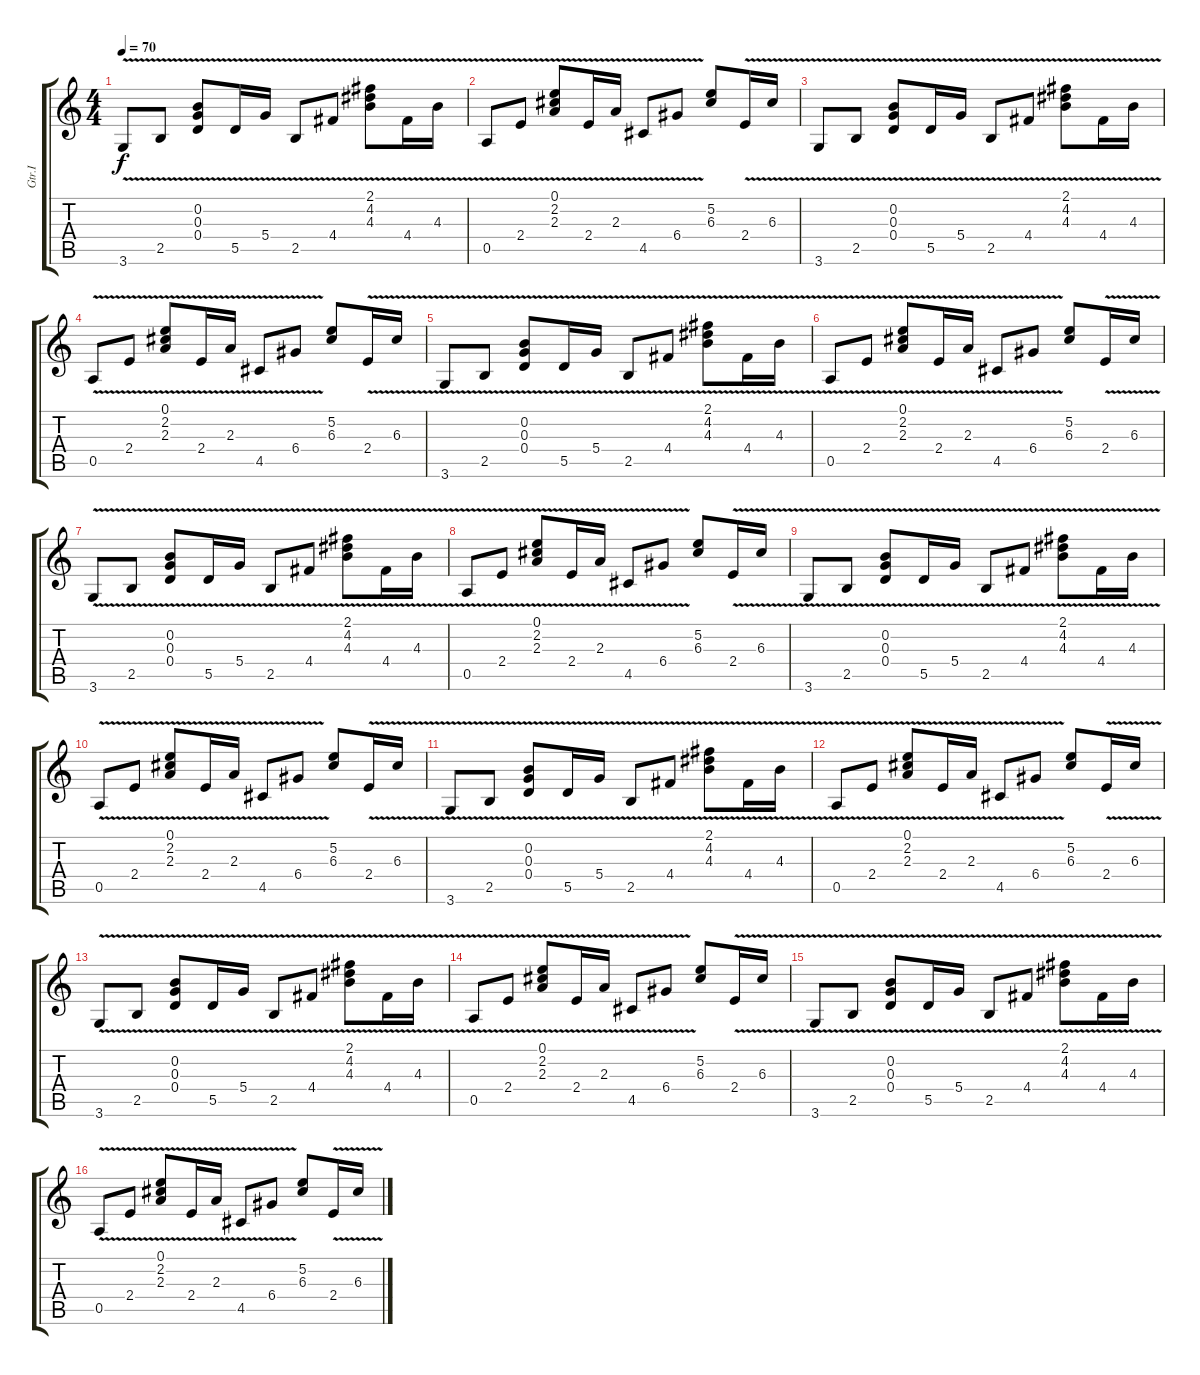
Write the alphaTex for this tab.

\track ("Gtr.I" "Gtr.I") {instrument electricguitarclean}
\staff {score tabs}
\tuning (E4 B3 G3 D3 A2 E2) {hide}
\ts (4 4)
\tempo 70
\clef g2
\ks c
3.6{v}.8{dy f} 2.5{v}.8 (0.2 0.3 0.4{v}).8 5.5{v}.16 5.4{v}.16 2.5{v}.8 4.4{v}.8 (2.1 4.2 4.3{v}).8 4.4{v}.16 4.3{v}.16 |
0.5{v}.8 2.4{v}.8 (0.1 2.2 2.3{v}).8 2.4{v}.16 2.3{v}.16 4.5{v}.8 6.4{v}.8 (5.2 6.3).8 2.4{v}.16 6.3{v}.16 |
3.6{v}.8 2.5{v}.8 (0.2 0.3 0.4{v}).8 5.5{v}.16 5.4{v}.16 2.5{v}.8 4.4{v}.8 (2.1 4.2 4.3{v}).8 4.4{v}.16 4.3{v}.16 |
0.5{v}.8 2.4{v}.8 (0.1 2.2 2.3{v}).8 2.4{v}.16 2.3{v}.16 4.5{v}.8 6.4{v}.8 (5.2 6.3).8 2.4{v}.16 6.3{v}.16 |
3.6{v}.8 2.5{v}.8 (0.2 0.3 0.4{v}).8 5.5{v}.16 5.4{v}.16 2.5{v}.8 4.4{v}.8 (2.1 4.2 4.3{v}).8 4.4{v}.16 4.3{v}.16 |
0.5{v}.8 2.4{v}.8 (0.1 2.2 2.3{v}).8 2.4{v}.16 2.3{v}.16 4.5{v}.8 6.4{v}.8 (5.2 6.3).8 2.4{v}.16 6.3{v}.16 |
3.6{v}.8 2.5{v}.8 (0.2 0.3 0.4{v}).8 5.5{v}.16 5.4{v}.16 2.5{v}.8 4.4{v}.8 (2.1 4.2 4.3{v}).8 4.4{v}.16 4.3{v}.16 |
0.5{v}.8 2.4{v}.8 (0.1 2.2 2.3{v}).8 2.4{v}.16 2.3{v}.16 4.5{v}.8 6.4{v}.8 (5.2 6.3).8 2.4{v}.16 6.3{v}.16 |
3.6{v}.8 2.5{v}.8 (0.2 0.3 0.4{v}).8 5.5{v}.16 5.4{v}.16 2.5{v}.8 4.4{v}.8 (2.1 4.2 4.3{v}).8 4.4{v}.16 4.3{v}.16 |
0.5{v}.8 2.4{v}.8 (0.1 2.2 2.3{v}).8 2.4{v}.16 2.3{v}.16 4.5{v}.8 6.4{v}.8 (5.2 6.3).8 2.4{v}.16 6.3{v}.16 |
3.6{v}.8 2.5{v}.8 (0.2 0.3 0.4{v}).8 5.5{v}.16 5.4{v}.16 2.5{v}.8 4.4{v}.8 (2.1 4.2 4.3{v}).8 4.4{v}.16 4.3{v}.16 |
0.5{v}.8 2.4{v}.8 (0.1 2.2 2.3{v}).8 2.4{v}.16 2.3{v}.16 4.5{v}.8 6.4{v}.8 (5.2 6.3).8 2.4{v}.16 6.3{v}.16 |
3.6{v}.8 2.5{v}.8 (0.2 0.3 0.4{v}).8 5.5{v}.16 5.4{v}.16 2.5{v}.8 4.4{v}.8 (2.1 4.2 4.3{v}).8 4.4{v}.16 4.3{v}.16 |
0.5{v}.8 2.4{v}.8 (0.1 2.2 2.3{v}).8 2.4{v}.16 2.3{v}.16 4.5{v}.8 6.4{v}.8 (5.2 6.3).8 2.4{v}.16 6.3{v}.16 |
3.6{v}.8 2.5{v}.8 (0.2 0.3 0.4{v}).8 5.5{v}.16 5.4{v}.16 2.5{v}.8 4.4{v}.8 (2.1 4.2 4.3{v}).8 4.4{v}.16 4.3{v}.16 |
0.5{v}.8 2.4{v}.8 (0.1 2.2 2.3{v}).8 2.4{v}.16 2.3{v}.16 4.5{v}.8 6.4{v}.8 (5.2 6.3).8 2.4{v}.16 6.3{v}.16
